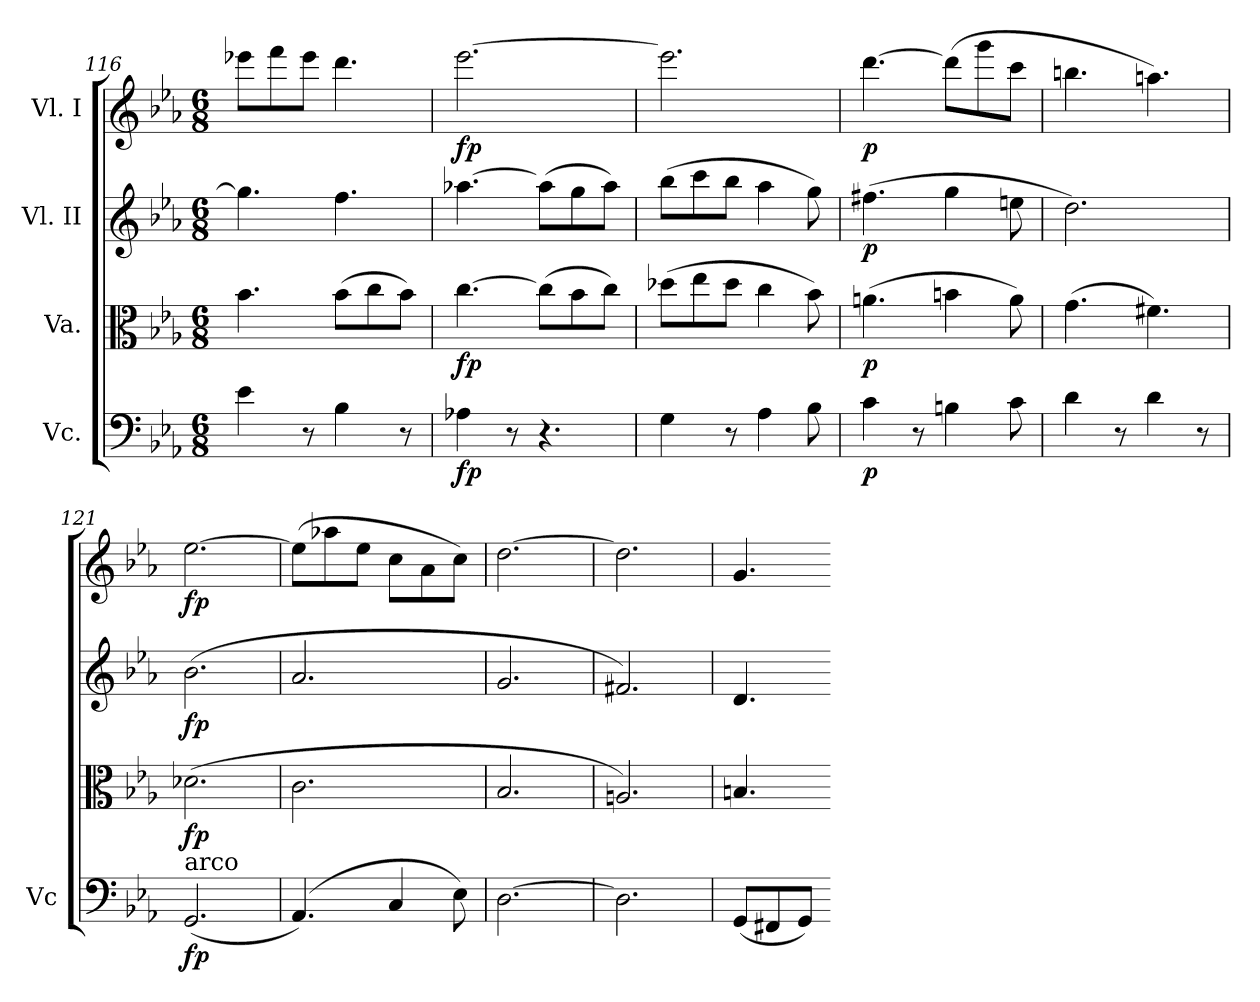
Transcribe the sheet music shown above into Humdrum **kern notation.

**kern	**dynam	**kern	**dynam	**kern	**dynam	**kern	**dynam
*part4	*part4	*part3	*part3	*part2	*part2	*part1	*part1
*staff4	*staff4	*staff3	*staff3	*staff2	*staff2	*staff1	*staff1
*I"Vc.	*	*I"Va.	*	*I"Vl. II	*	*I"Vl. I	*
*I'Vc	*	*	*	*	*	*	*
*clefF4	*	*clefC3	*	*clefG2	*	*clefG2	*
*k[b-e-a-]	*	*k[b-e-a-]	*	*k[b-e-a-]	*	*k[b-e-a-]	*
*c:	*	*c:	*	*c:	*	*c:	*
*M6/8	*	*M6/8	*	*M6/8	*	*M6/8	*
=116	=116	=116	=116	=116	=116	=116	=116
4e-\	.	4.b-\	.	4.gg\]	.	8eee-X\L	.
.	.	.	.	.	.	8fff\	.
8r	.	.	.	.	.	8eee-\J	.
4B-\	.	(>8b-\L	.	4.ff\	.	4.ddd\	.
.	.	8cc\	.	.	.	.	.
8r	.	8b-\J)	.	.	.	.	.
=117	=117	=117	=117	=117	=117	=117	=117
!	!LO:DY:b	!	!LO:DY:b	!	!	!	!LO:DY:b
4A-X\	fp	[4.cc\	fp	[4.aa-X\	.	[2.eee-\	fp
8r	.	.	.	.	.	.	.
4.r	.	(>8cc\L]	.	(>8aa-\L]	.	.	.
.	.	8b-\	.	8gg\	.	.	.
.	.	8cc\J)	.	8aa-\J)	.	.	.
=118	=118	=118	=118	=118	=118	=118	=118
4G\	.	(>8dd-X\L	.	(>8bb-\L	.	2.eee-\]	.
.	.	8ee-\	.	8ccc\	.	.	.
8r	.	8dd-\J	.	8bb-\J	.	.	.
4A-\	.	4cc\	.	4aa-\	.	.	.
8B-\	.	8b-\)	.	8gg\)	.	.	.
=119	=119	=119	=119	=119	=119	=119	=119
!	!LO:DY:b	!	!LO:DY:b	!	!LO:DY:b	!	!LO:DY:b
4c\	p	(>4.an\	p	(>4.ff#X\	p	[4.ddd\	p
8r	.	.	.	.	.	.	.
4Bn\	.	4bn\	.	4gg\	.	(>8ddd\L]	.
.	.	.	.	.	.	8ggg\	.
8c\	.	8a\)	.	8een\	.	8ccc\J	.
=120	=120	=120	=120	=120	=120	=120	=120
4d\	.	(>4.g\	.	2.dd\)	.	4.bbn\	.
8r	.	.	.	.	.	.	.
4d\	.	4.f#X\)	.	.	.	4.aan\)	.
8r	.	.	.	.	.	.	.
=121	=121	=121	=121	=121	=121	=121	=121
!LO:TX:a:t=arco	!	!	!	!	!	!	!
!	!LO:DY:b	!	!LO:DY:b	!	!LO:DY:b	!	!LO:DY:b
(<2.GG/	fp	(>2.d-X\	fp	(>2.b-\	fp	[2.ee-\	fp
=122	=122	=122	=122	=122	=122	=122	=122
(>4.AA-/)	.	2.c\	.	2.a-/	.	(>8ee-\L]	.
.	.	.	.	.	.	8aa-X\	.
.	.	.	.	.	.	8ee-\J	.
4C/	.	.	.	.	.	8cc\L	.
.	.	.	.	.	.	8a-\	.
8E-\)	.	.	.	.	.	8cc\J)	.
=123	=123	=123	=123	=123	=123	=123	=123
[2.D\	.	2.B-/	.	2.g/	.	[2.dd\	.
=124	=124	=124	=124	=124	=124	=124	=124
2.D\]	.	2.An/)	.	2.f#X/)	.	2.dd\]	.
=125	=125	=125	=125	=125	=125	=125	=125
(<8GG/L	.	4.Bn/	.	4.d/	.	4.g/	.
8FF#X!/	.	.	.	.	.	.	.
8GG!/J)	.	.	.	.	.	.	.
=-	=-	=-	=-	=-	=-	=-	=-
*-	*-	*-	*-	*-	*-	*-	*-
